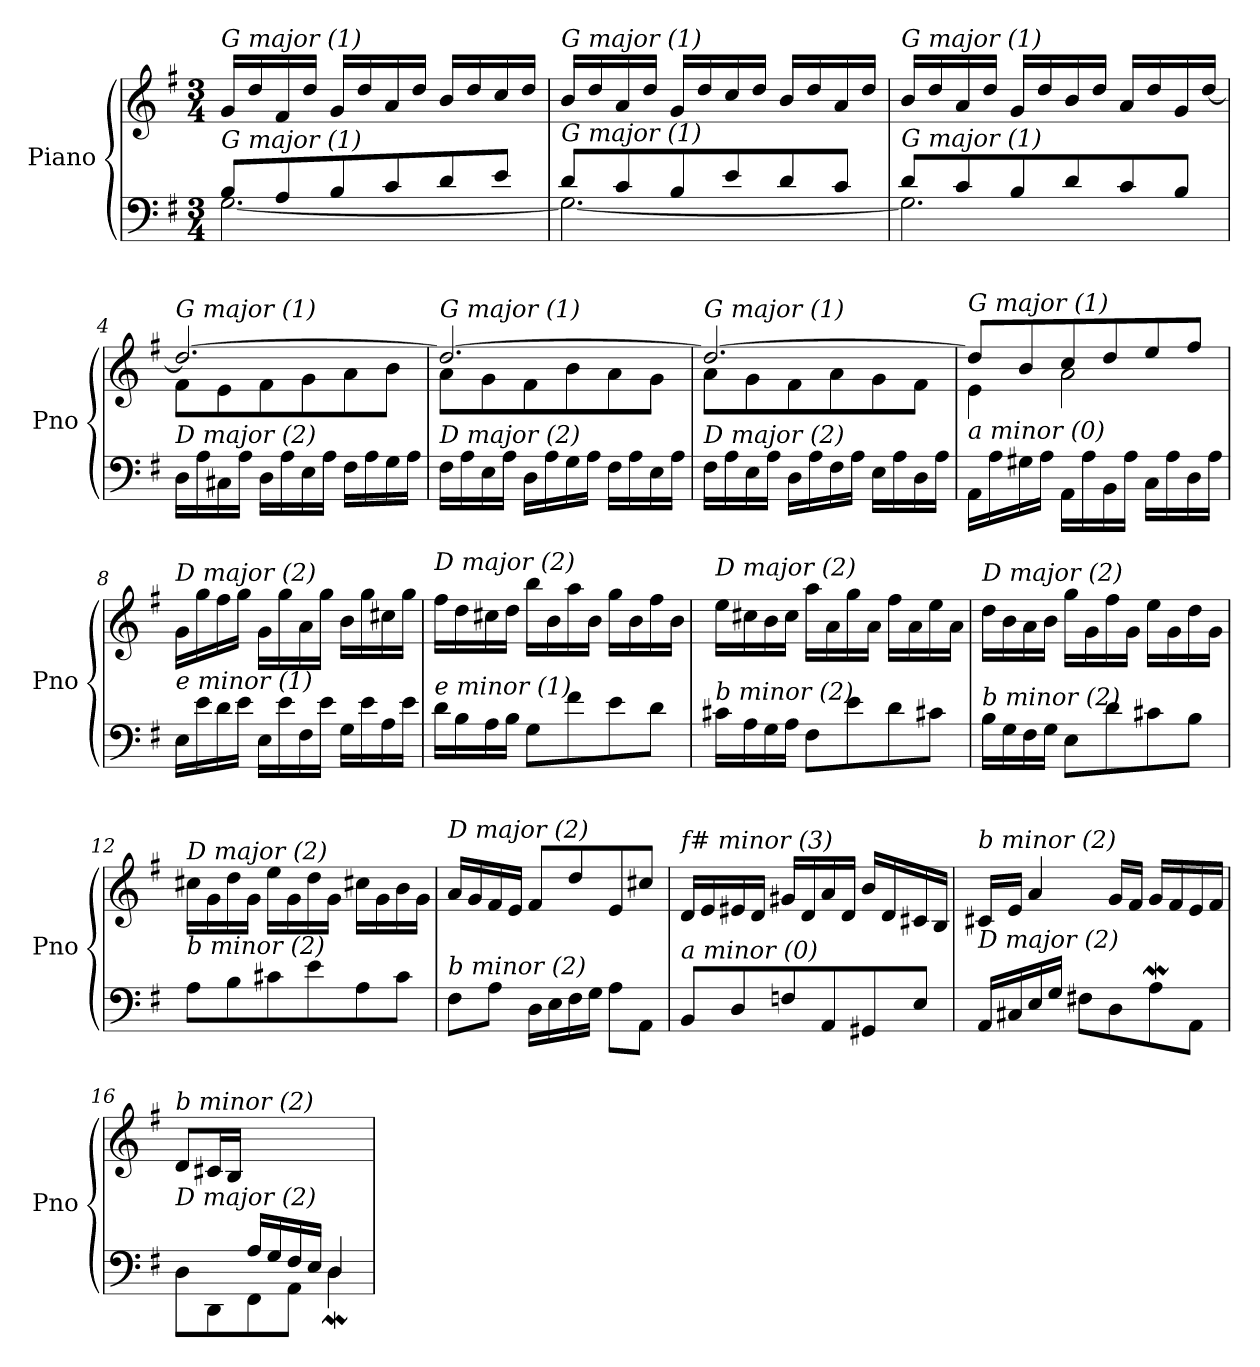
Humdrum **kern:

**kern	**kern
*part1	*part1
*staff2	*staff1
*I"Piano	*
*I'Pno	*
*clefF4	*clefG2
*k[f#]	*k[f#]
*M3/4	*M3/4
=1	=1
*^	*
!	!	!LO:TX:i:t=G major (1)
!LO:TX:i:t=G major (1)	!	!
8B/L	[2.G\	16g/LL
.	.	16dd/
8A/	.	16f#/
.	.	16dd/JJ
8B/	.	16g/LL
.	.	16dd/
8c/	.	16a/
.	.	16dd/JJ
8d/	.	16b/LL
.	.	16dd/
8e/J	.	16cc/
.	.	16dd/JJ
=2	=2	=2
!	!	!LO:TX:i:t=G major (1)
!LO:TX:i:t=G major (1)	!	!
8d/L	2.G\_	16b/LL
.	.	16dd/
8c/	.	16a/
.	.	16dd/JJ
8B/	.	16g/LL
.	.	16dd/
8e/	.	16cc/
.	.	16dd/JJ
8d/	.	16b/LL
.	.	16dd/
8c/J	.	16a/
.	.	16dd/JJ
=3	=3	=3
!	!	!LO:TX:i:t=G major (1)
!LO:TX:i:t=G major (1)	!	!
8d/L	2.G\]	16b/LL
.	.	16dd/
8c/	.	16a/
.	.	16dd/JJ
8B/	.	16g/LL
.	.	16dd/
8d/	.	16b/
.	.	16dd/JJ
8c/	.	16a/LL
.	.	16dd/
8B/J	.	16g/
.	.	[16dd/JJ
*v	*v	*
=4	=4
*	*^
!	!LO:TX:i:t=G major (1)	!
!LO:TX:i:t=D major (2)	!	!
16D\LL	2.dd/_	8f#\L
16A\	.	.
16C#X\	.	8e\
16A\JJ	.	.
16D\LL	.	8f#\
16A\	.	.
16E\	.	8g\
16A\JJ	.	.
16F#\LL	.	8a\
16A\	.	.
16G\	.	8b\J
16A\JJ	.	.
!!LO:LB:g=z	!!
=5	=5	=5
!	!LO:TX:i:t=G major (1)	!
!LO:TX:i:t=D major (2)	!	!
16F#\LL	2.dd/_	8a\L
16A\	.	.
16E\	.	8g\
16A\JJ	.	.
16D\LL	.	8f#\
16A\	.	.
16G\	.	8b\
16A\JJ	.	.
16F#\LL	.	8a\
16A\	.	.
16E\	.	8g\J
16A\JJ	.	.
=6	=6	=6
!	!LO:TX:i:t=G major (1)	!
!LO:TX:i:t=D major (2)	!	!
16F#\LL	2.dd/_	8a\L
16A\	.	.
16E\	.	8g\
16A\JJ	.	.
16D\LL	.	8f#\
16A\	.	.
16F#\	.	8a\
16A\JJ	.	.
16E\LL	.	8g\
16A\	.	.
16D\	.	8f#\J
16A\JJ	.	.
=7	=7	=7
!	!LO:TX:i:t=G major (1)	!
!LO:TX:i:t=a minor (0)	!	!
16AA\LL	8dd/L]	4e\
16A\	.	.
16G#X\	8b/	.
16A\JJ	.	.
16AA\LL	8cc/	2a\
16A\	.	.
16BB\	8dd/	.
16A\JJ	.	.
16C\LL	8ee/	.
16A\	.	.
16D\	8ff#/J	.
16A\JJ	.	.
*	*v	*v
=8	=8
!	!LO:TX:i:t=D major (2)
!LO:TX:i:t=e minor (1)	!
16E\LL	16g\LL
16e\	16gg\
16d\	16ff#\
16e\JJ	16gg\JJ
16E\LL	16g\LL
16e\	16gg\
16F#\	16a\
16e\JJ	16gg\JJ
16G\LL	16b\LL
16e\	16gg\
16A\	16cc#X\
16e\JJ	16gg\JJ
!!LO:LB:g=z
=9	=9
!	!LO:TX:i:t=D major (2)
!LO:TX:i:t=e minor (1)	!
16d\LL	16ff#\LL
16B\	16dd\
16A\	16cc#X\
16B\JJ	16dd\JJ
8G\L	16bb\LL
.	16b\
8f#\	16aa\
.	16b\JJ
8e\	16gg\LL
.	16b\
8d\J	16ff#\
.	16b\JJ
=10	=10
!	!LO:TX:i:t=D major (2)
!LO:TX:i:t=b minor (2)	!
16c#X\LL	16ee\LL
16A\	16cc#X\
16G\	16b\
16A\JJ	16cc#\JJ
8F#\L	16aa\LL
.	16a\
8e\	16gg\
.	16a\JJ
8d\	16ff#\LL
.	16a\
8c#X\J	16ee\
.	16a\JJ
=11	=11
!	!LO:TX:i:t=D major (2)
!LO:TX:i:t=b minor (2)	!
16B\LL	16dd\LL
16G\	16b\
16F#\	16a\
16G\JJ	16b\JJ
8E\L	16gg\LL
.	16g\
8d\	16ff#\
.	16g\JJ
8c#X\	16ee\LL
.	16g\
8B\J	16dd\
.	16g\JJ
=12	=12
!	!LO:TX:i:t=D major (2)
!LO:TX:i:t=b minor (2)	!
8A\L	16cc#X\LL
.	16g\
8B\	16dd\
.	16g\JJ
8c#X\	16ee\LL
.	16g\
8e\	16dd\
.	16g\JJ
8A\	16cc#X\LL
.	16g\
8c#\J	16b\
.	16g\JJ
!!LO:LB:g=z
=13	=13
!	!LO:TX:i:t=D major (2)
!LO:TX:i:t=b minor (2)	!
8F#\L	16a/LL
.	16g/
8A\J	16f#/
.	16e/JJ
16D\LL	8f#/L
16E\	.
16F#\	8dd/
16G\JJ	.
8A\L	8e/
8AA\J	8cc#X/J
=14	=14
!	!LO:TX:i:t=f# minor (3)
!LO:TX:i:t=a minor (0)	!
8BB/L	16d/LL
.	16e/
8D/	16e#Xi/
.	16d/JJ
8Fn/	16g#X/LL
.	16d/
8AA/	16a/
.	16d/JJ
8GG#X/	16b/LL
.	16d/
8E/J	16c#X/
.	16B/JJ
=15	=15
!	!LO:TX:i:t=b minor (2)
!LO:TX:i:t=D major (2)	!
16AA/LL	16c#X/LL
16C#X/	16e/JJ
16E/	4a/
16G/JJ	.
8F#X\L	.
8D\	16g/LL
.	16f#/JJ
8AW\	16g/LL
.	16f#/
8AA\J	16e/
.	16f#/JJ
=16	=16
*^	*
!	!	!LO:TX:i:t=b minor (2)
!LO:TX:i:t=D major (2)	!	!
4ryy	8D\L	8d/L
.	8DD\	16c#X/L
.	.	16B/JJ
16A/LL	8FF#\	2ryy
16G/	.	.
16F#/	8AA\J	.
16E/JJ	.	.
4D/	4DW\	.
*v	*v	*
=	=
*-	*-
